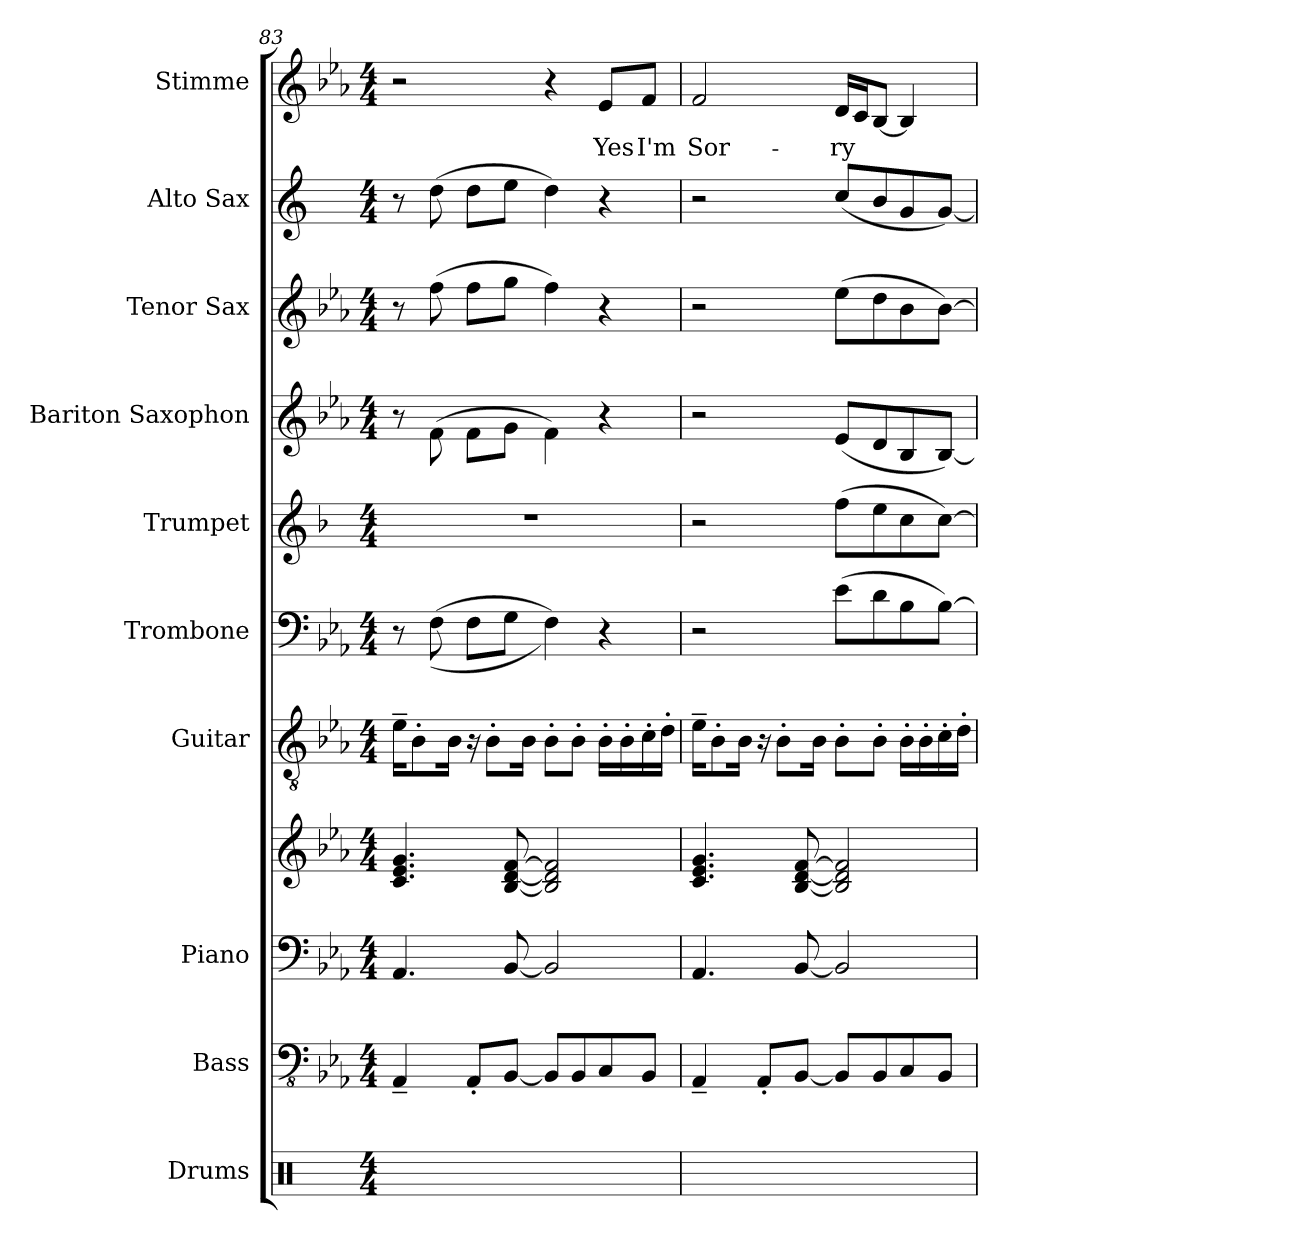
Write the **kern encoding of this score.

**kern	**kern	**kern	**kern	**dynam	**kern	**kern	**kern	**kern	**kern	**kern	**kern	**text
*part10	*part9	*part8	*part8	*part8	*part7	*part6	*part5	*part4	*part3	*part2	*part1	*part1
*staff11	*staff10	*staff9	*staff8	*staff8/9	*staff7	*staff6	*staff5	*staff4	*staff3	*staff2	*staff1	*staff1
*I"Drums	*I"Bass	*I"Piano	*	*	*I"Guitar	*I"Trombone	*I"Trumpet	*I"Bariton Saxophon	*I"Tenor Sax	*I"Alto Sax	*I"Stimme	*
*I'Drums	*I'Bass	*I'Piano	*	*	*I'Gtr.	*I'Tbn.	*I'Tpt.	*I'Bar. Sax.	*I'Tenor	*I'Alto	*I'St.	*
*clefX	*clefFv4	*clefF4	*clefG2	*	*clefGv2	*clefF4	*clefG2	*clefG2	*clefG2	*clefG2	*clefG2	*
*	*	*	*	*	*	*	*ITrd1c2	*ITrd12c21	*ITrd8c14	*ITrd5c9	*	*
*k[]	*k[b-e-a-]	*k[b-e-a-]	*k[b-e-a-]	*	*k[b-e-a-]	*k[b-e-a-]	*k[b-e-a-]	*k[b-e-a-]	*k[b-e-a-]	*k[b-e-a-]	*k[b-e-a-]	*
*M4/4	*M4/4	*M4/4	*M4/4	*	*M4/4	*M4/4	*M4/4	*M4/4	*M4/4	*M4/4	*M4/4	*
=83	=83	=83	=83	=83	=83	=83	=83	=83	=83	=83	=83	=83
!	!	!	!	!LO:DY:b	!	!	!	!	!	!	!	!
!	!	!	!	!LO:DY:n=1:b	!	!	!	!	!	!	!	!
1ryy	4AAA-~/	4.AA-/	4.c/ 4.e-/ 4.g/	mf mf	16e-~\KL	8r	1r	8r	8r	8r	2r	.
.	.	.	.	.	8B-'\	.	.	.	.	.	.	.
.	.	.	.	.	.	(>(>8F\	.	(>8F\	(>8f\	(>8f\	.	.
.	.	.	.	.	16B-\Jk	.	.	.	.	.	.	.
.	8AAA-'/L	.	.	.	16r	8F\L	.	8F\L	8f\L	8f\L	.	.
.	.	.	.	.	8B-'\L	.	.	.	.	.	.	.
.	[8BBB-/J	[8BB-/	[8B-/ [8d/ [8f/	.	.	8G\J	.	8G\J	8g\J	8g\J	.	.
.	.	.	.	.	16B-\Jk	.	.	.	.	.	.	.
.	8BBB-/L]	2BB-/]	2B-/] 2d/] 2f/]	.	8B-'\L	4F\))	.	4F\)	4f\)	4f\)	4r	.
.	8BBB-/	.	.	.	8B-'\J	.	.	.	.	.	.	.
!	!	!	!	!	!	!	!	!	!	!	!	!LO:LY:b
.	8CC/	.	.	.	16B-'\LL	4r	.	4r	4r	4r	8e-/L	Yes
.	.	.	.	.	16B-'\	.	.	.	.	.	.	.
!	!	!	!	!	!	!	!	!	!	!	!	!LO:LY:b
.	8BBB-/J	.	.	.	16c'\	.	.	.	.	.	8f/J	I'm
.	.	.	.	.	16d'\JJ	.	.	.	.	.	.	.
=84	=84	=84	=84	=84	=84	=84	=84	=84	=84	=84	=84	=84
!	!	!	!	!LO:DY:b	!	!	!	!	!	!	!	!LO:LY:b
!	!	!	!	!LO:DY:n=1:b	!	!	!	!	!	!	!	!
1ryy	4AAA-~/	4.AA-/	4.c/ 4.e-/ 4.g/	mf mf	16e-~\KL	2r	2r	2r	2r	2r	2f/	Sor-
.	.	.	.	.	8B-'\	.	.	.	.	.	.	.
.	.	.	.	.	16B-\Jk	.	.	.	.	.	.	.
.	8AAA-'/L	.	.	.	16r	.	.	.	.	.	.	.
.	.	.	.	.	8B-'\L	.	.	.	.	.	.	.
.	[8BBB-/J	[8BB-/	[8B-/ [8d/ [8f/	.	.	.	.	.	.	.	.	.
.	.	.	.	.	16B-\Jk	.	.	.	.	.	.	.
!	!	!	!	!	!	!	!	!	!	!	!	!LO:LY:b
.	8BBB-/L]	2BB-/]	2B-/] 2d/] 2f/]	.	8B-'\L	(>8e-\L	(>8ee-\L	(<8E-/L	(>8e-\L	(<8e-/L	16d/LL	-ry
.	.	.	.	.	.	.	.	.	.	.	16c/J	.
.	8BBB-/	.	.	.	8B-'\J	8d\	8dd\	8D/	8d\	8d/	[8B-/J	.
.	8CC/	.	.	.	16B-'\LL	8B-\	8b-\	8BB-/	8B-\	8B-/	4B-/]	.
.	.	.	.	.	16B-'\	.	.	.	.	.	.	.
.	8BBB-/J	.	.	.	16c'\	[8B-\J)	[8b-\J)	[8BB-/J)	[8B-\J)	[8B-/J)	.	.
.	.	.	.	.	16d'\JJ	.	.	.	.	.	.	.
=	=	=	=	=	=	=	=	=	=	=	=	=
*-	*-	*-	*-	*-	*-	*-	*-	*-	*-	*-	*-	*-
